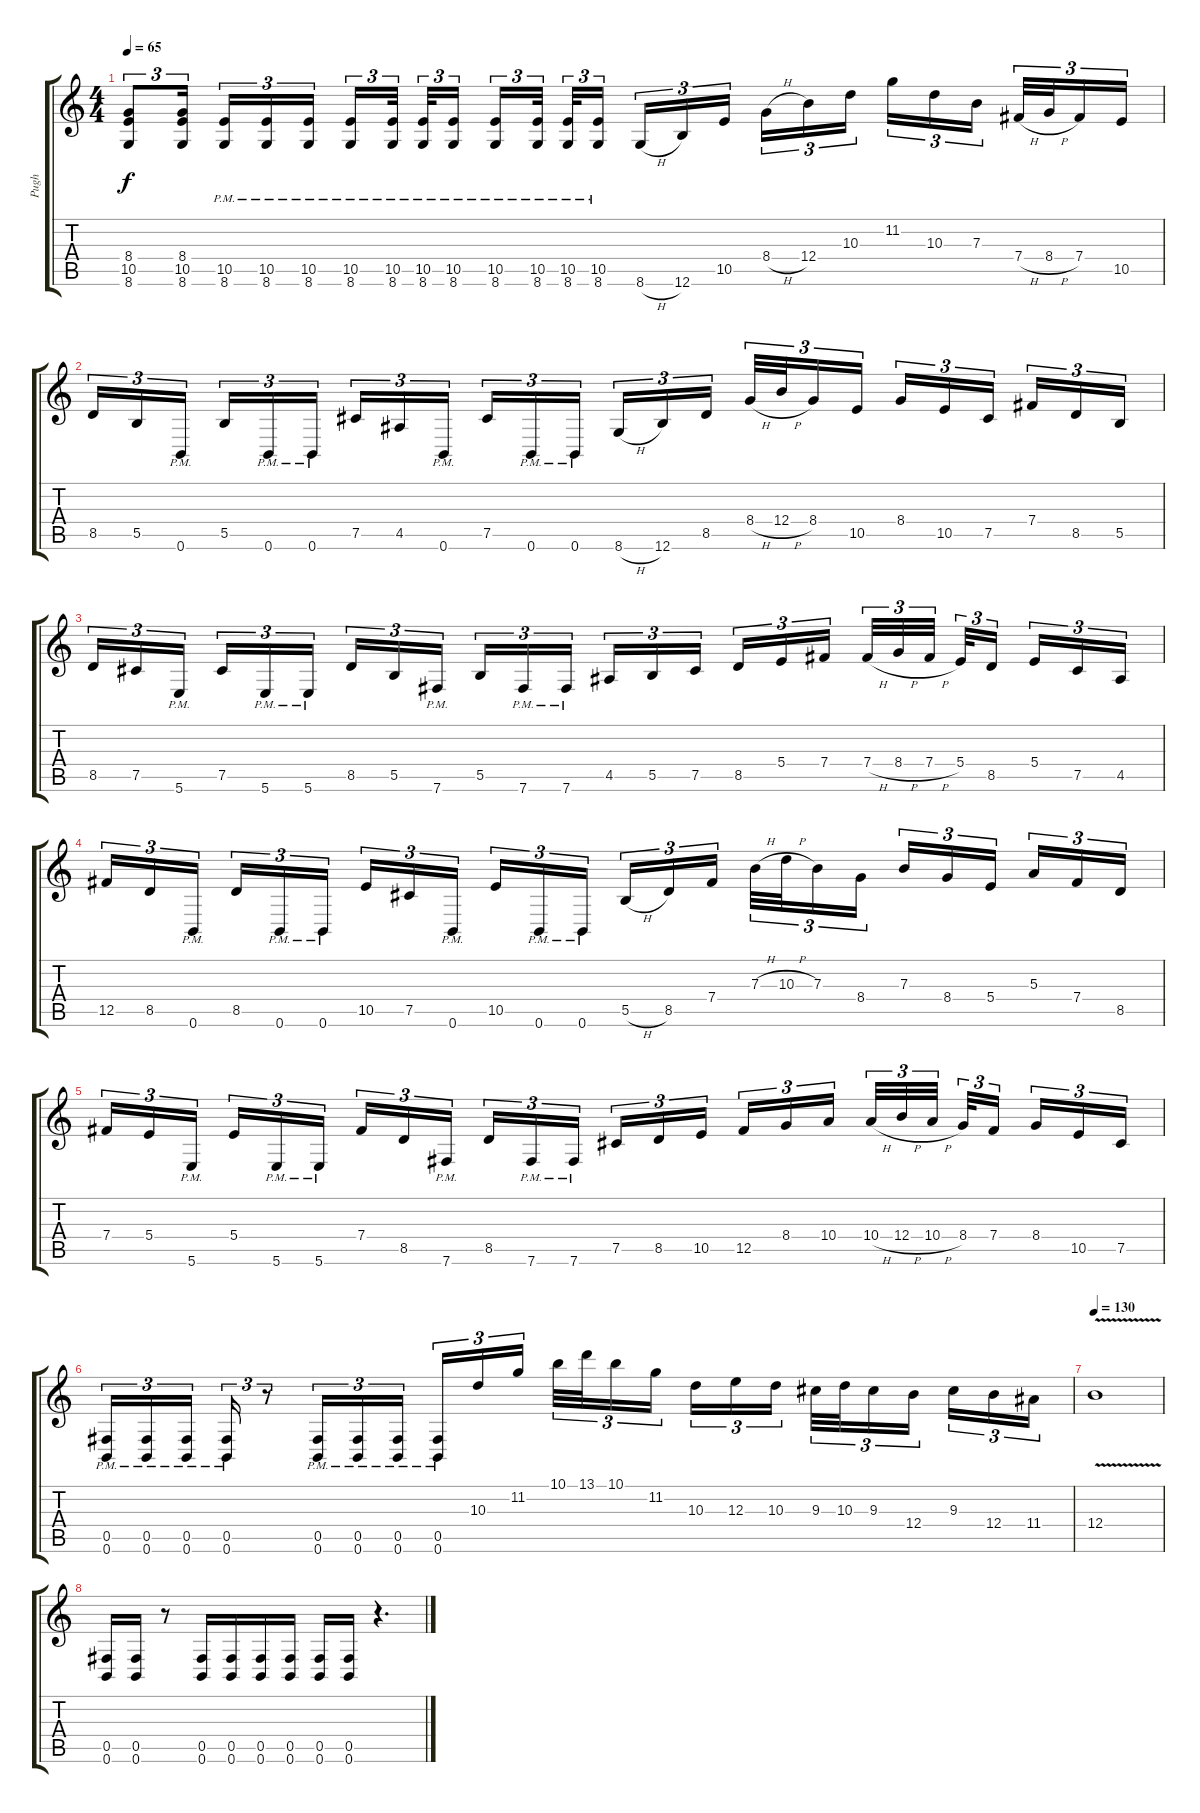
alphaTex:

\track ("Pugh" "Pugh") {instrument overdrivenguitar}
\staff {score tabs}
\tuning (Db4 Ab3 E3 B2 Gb2 B1) {hide}
\ts (4 4)
\tempo 65
\clef g2
\ks c
(8.4 10.5 8.6).8{tu (3 2) dy f} (8.4 10.5 8.6).16{tu (3 2) beam splitsecondary} (10.5{pm} 8.6{pm}).16{tu (3 2)} (10.5{pm} 8.6{pm}).16{tu (3 2)} (10.5{pm} 8.6{pm}).16{tu (3 2)} (10.5{pm} 8.6{pm}).16{tu (3 2)} (10.5{pm} 8.6{pm}).32{tu (3 2) beam splitsecondary} (10.5{pm} 8.6{pm}).32{tu (3 2)} (10.5{pm} 8.6{pm}).16{tu (3 2) beam splitsecondary} (10.5{pm} 8.6{pm}).16{tu (3 2)} (10.5{pm} 8.6{pm}).32{tu (3 2) beam splitsecondary} (10.5{pm} 8.6{pm}).32{tu (3 2)} (10.5{pm} 8.6{pm}).16{tu (3 2)} 8.6{h}.16{tu (3 2)} 12.6.16{tu (3 2)} 10.5.16{tu (3 2) beam splitsecondary} 8.4{h}.16{tu (3 2)} 12.4.16{tu (3 2)} 10.3.16{tu (3 2)} 11.2.16{tu (3 2)} 10.3.16{tu (3 2)} 7.3.16{tu (3 2) beam splitsecondary} 7.4{h}.32{tu (3 2)} 8.4{h}.32{tu (3 2)} 7.4.16{tu (3 2)} 10.5.16{tu (3 2)} |
8.5.16{tu (3 2)} 5.5.16{tu (3 2)} 0.6{pm}.16{tu (3 2) beam splitsecondary} 5.5.16{tu (3 2)} 0.6{pm}.16{tu (3 2)} 0.6{pm}.16{tu (3 2)} 7.5.16{tu (3 2)} 4.5.16{tu (3 2)} 0.6{pm}.16{tu (3 2) beam splitsecondary} 7.5.16{tu (3 2)} 0.6{pm}.16{tu (3 2)} 0.6{pm}.16{tu (3 2)} 8.6{h}.16{tu (3 2)} 12.6.16{tu (3 2)} 8.5.16{tu (3 2) beam splitsecondary} 8.4{h}.32{tu (3 2)} 12.4{h}.32{tu (3 2)} 8.4.16{tu (3 2)} 10.5.16{tu (3 2)} 8.4.16{tu (3 2)} 10.5.16{tu (3 2)} 7.5.16{tu (3 2) beam splitsecondary} 7.4.16{tu (3 2)} 8.5.16{tu (3 2)} 5.5.16{tu (3 2)} |
8.5.16{tu (3 2)} 7.5.16{tu (3 2)} 5.6{pm}.16{tu (3 2) beam splitsecondary} 7.5.16{tu (3 2)} 5.6{pm}.16{tu (3 2)} 5.6{pm}.16{tu (3 2)} 8.5.16{tu (3 2)} 5.5.16{tu (3 2)} 7.6{pm}.16{tu (3 2) beam splitsecondary} 5.5.16{tu (3 2)} 7.6{pm}.16{tu (3 2)} 7.6{pm}.16{tu (3 2)} 4.5.16{tu (3 2)} 5.5.16{tu (3 2)} 7.5.16{tu (3 2) beam splitsecondary} 8.5.16{tu (3 2)} 5.4.16{tu (3 2)} 7.4.16{tu (3 2)} 7.4{h}.32{tu (3 2)} 8.4{h}.32{tu (3 2)} 7.4{h}.32{tu (3 2) beam splitsecondary} 5.4.32{tu (3 2)} 8.5.16{tu (3 2) beam splitsecondary} 5.4.16{tu (3 2)} 7.5.16{tu (3 2)} 4.5.16{tu (3 2)} |
12.5.16{tu (3 2)} 8.5.16{tu (3 2)} 0.6{pm}.16{tu (3 2) beam splitsecondary} 8.5.16{tu (3 2)} 0.6{pm}.16{tu (3 2)} 0.6{pm}.16{tu (3 2)} 10.5.16{tu (3 2)} 7.5.16{tu (3 2)} 0.6{pm}.16{tu (3 2) beam splitsecondary} 10.5.16{tu (3 2)} 0.6{pm}.16{tu (3 2)} 0.6{pm}.16{tu (3 2)} 5.5{h}.16{tu (3 2)} 8.5.16{tu (3 2)} 7.4.16{tu (3 2) beam splitsecondary} 7.3{h}.32{tu (3 2)} 10.3{h}.32{tu (3 2)} 7.3.16{tu (3 2)} 8.4.16{tu (3 2)} 7.3.16{tu (3 2)} 8.4.16{tu (3 2)} 5.4.16{tu (3 2) beam splitsecondary} 5.3.16{tu (3 2)} 7.4.16{tu (3 2)} 8.5.16{tu (3 2)} |
7.4.16{tu (3 2)} 5.4.16{tu (3 2)} 5.6{pm}.16{tu (3 2) beam splitsecondary} 5.4.16{tu (3 2)} 5.6{pm}.16{tu (3 2)} 5.6{pm}.16{tu (3 2)} 7.4.16{tu (3 2)} 8.5.16{tu (3 2)} 7.6{pm}.16{tu (3 2) beam splitsecondary} 8.5.16{tu (3 2)} 7.6{pm}.16{tu (3 2)} 7.6{pm}.16{tu (3 2)} 7.5.16{tu (3 2)} 8.5.16{tu (3 2)} 10.5.16{tu (3 2) beam splitsecondary} 12.5.16{tu (3 2)} 8.4.16{tu (3 2)} 10.4.16{tu (3 2)} 10.4{h}.32{tu (3 2)} 12.4{h}.32{tu (3 2)} 10.4{h}.32{tu (3 2) beam splitsecondary} 8.4.32{tu (3 2)} 7.4.16{tu (3 2) beam splitsecondary} 8.4.16{tu (3 2)} 10.5.16{tu (3 2)} 7.5.16{tu (3 2)} |
(0.5{pm} 0.6{pm}).16{tu (3 2)} (0.5{pm} 0.6{pm}).16{tu (3 2)} (0.5{pm} 0.6{pm}).16{tu (3 2) beam splitsecondary} (0.5{pm} 0.6{pm}).16{tu (3 2)} r.8{tu (3 2)} (0.5{pm} 0.6{pm}).16{tu (3 2)} (0.5{pm} 0.6{pm}).16{tu (3 2)} (0.5{pm} 0.6{pm}).16{tu (3 2) beam splitsecondary} (0.5{pm} 0.6{pm}).16{tu (3 2)} 10.3.16{tu (3 2)} 11.2.16{tu (3 2)} 10.1.32{tu (3 2)} 13.1.32{tu (3 2)} 10.1.16{tu (3 2)} 11.2.16{tu (3 2) beam splitsecondary} 10.3.16{tu (3 2)} 12.3.16{tu (3 2)} 10.3.16{tu (3 2)} 9.3.32{tu (3 2)} 10.3.32{tu (3 2)} 9.3.16{tu (3 2)} 12.4.16{tu (3 2) beam splitsecondary} 9.3.16{tu (3 2)} 12.4.16{tu (3 2)} 11.4.16{tu (3 2)} |
\tempo 130
12.4{v}.1 |
(0.5 0.6).16 (0.5 0.6).16 r.8 (0.5 0.6).16 (0.5 0.6).16 (0.5 0.6).16 (0.5 0.6).16 (0.5 0.6).16 (0.5 0.6).16 r.4{d}
